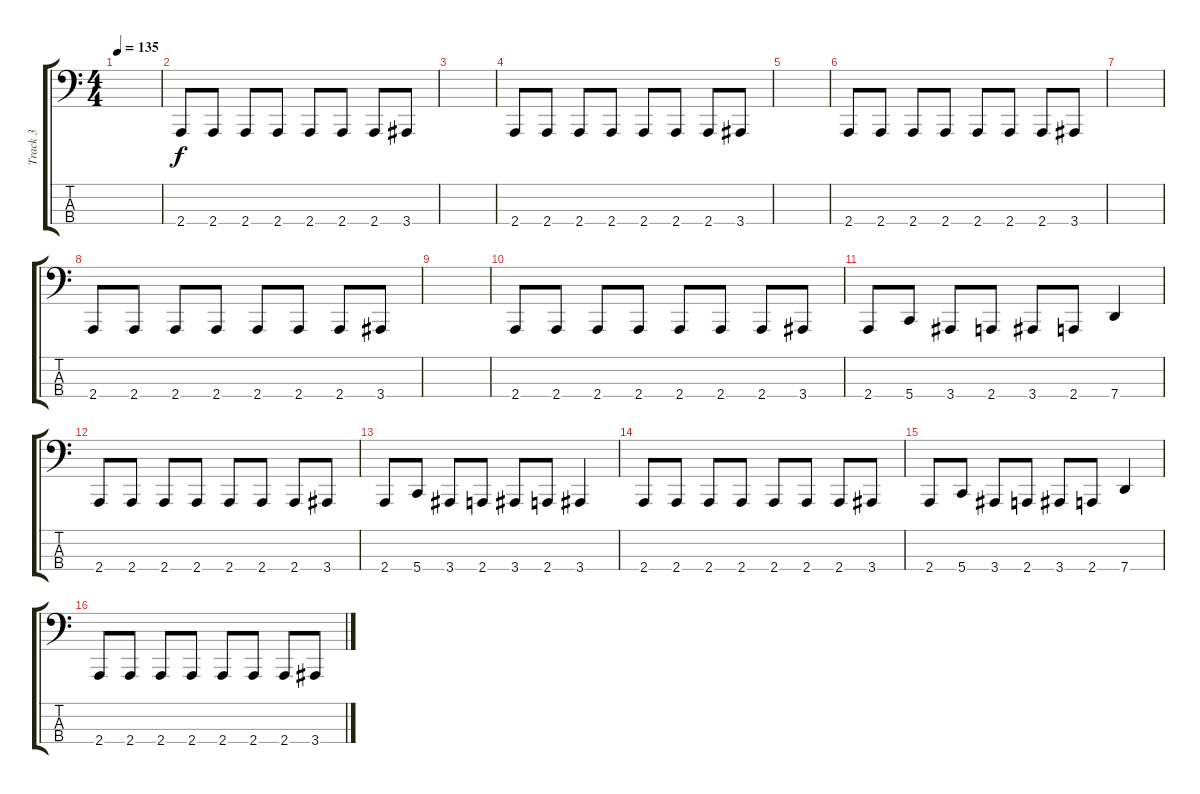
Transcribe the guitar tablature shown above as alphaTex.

\track ("Track 3" "Track 3") {instrument electricbassfinger}
\staff {score tabs}
\tuning (C2 G1 D1 G0) {hide}
\ts (4 4)
\tempo 135
\clef f4
\ks c
|
2.4.8 2.4.8 2.4.8 2.4.8 2.4.8 2.4.8 2.4.8 3.4.8 |
|
2.4.8 2.4.8 2.4.8 2.4.8 2.4.8 2.4.8 2.4.8 3.4.8 |
|
2.4.8 2.4.8 2.4.8 2.4.8 2.4.8 2.4.8 2.4.8 3.4.8 |
|
2.4.8 2.4.8 2.4.8 2.4.8 2.4.8 2.4.8 2.4.8 3.4.8 |
|
2.4.8 2.4.8 2.4.8 2.4.8 2.4.8 2.4.8 2.4.8 3.4.8 |
2.4.8 5.4.8 3.4.8 2.4.8 3.4.8 2.4.8 7.4.4 |
2.4.8 2.4.8 2.4.8 2.4.8 2.4.8 2.4.8 2.4.8 3.4.8 |
2.4.8 5.4.8 3.4.8 2.4.8 3.4.8 2.4.8 3.4.4 |
2.4.8 2.4.8 2.4.8 2.4.8 2.4.8 2.4.8 2.4.8 3.4.8 |
2.4.8 5.4.8 3.4.8 2.4.8 3.4.8 2.4.8 7.4.4 |
2.4.8 2.4.8 2.4.8 2.4.8 2.4.8 2.4.8 2.4.8 3.4.8
